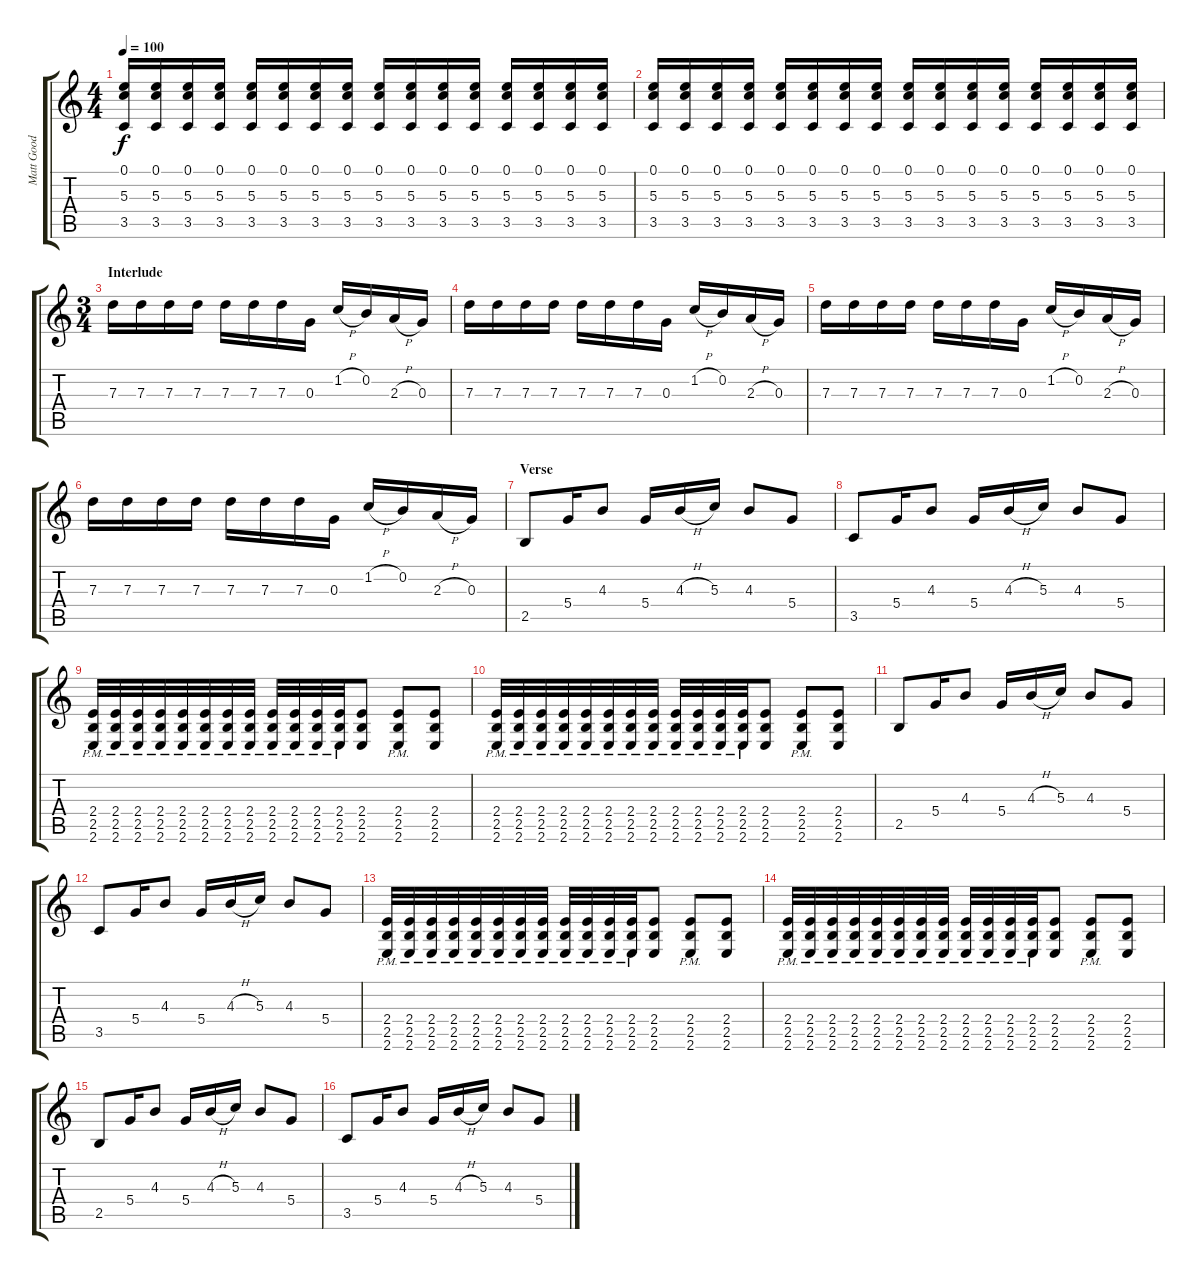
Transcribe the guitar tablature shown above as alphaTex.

\track ("Matt Good (Guitar)" "Matt Good ") {instrument distortionguitar}
\staff {score tabs}
\tuning (E4 B3 G3 D3 A2 D2) {hide}
\ts (4 4)
\tempo 100
\clef g2
\ks c
(0.1 5.3 3.5).16{dy f} (0.1 5.3 3.5).16 (0.1 5.3 3.5).16 (0.1 5.3 3.5).16 (0.1 5.3 3.5).16 (0.1 5.3 3.5).16 (0.1 5.3 3.5).16 (0.1 5.3 3.5).16 (0.1 5.3 3.5).16 (0.1 5.3 3.5).16 (0.1 5.3 3.5).16 (0.1 5.3 3.5).16 (0.1 5.3 3.5).16 (0.1 5.3 3.5).16 (0.1 5.3 3.5).16 (0.1 5.3 3.5).16 |
(0.1 5.3 3.5).16 (0.1 5.3 3.5).16 (0.1 5.3 3.5).16 (0.1 5.3 3.5).16 (0.1 5.3 3.5).16 (0.1 5.3 3.5).16 (0.1 5.3 3.5).16 (0.1 5.3 3.5).16 (0.1 5.3 3.5).16 (0.1 5.3 3.5).16 (0.1 5.3 3.5).16 (0.1 5.3 3.5).16 (0.1 5.3 3.5).16 (0.1 5.3 3.5).16 (0.1 5.3 3.5).16 (0.1 5.3 3.5).16 |
\ts (3 4)
\section ("" "Interlude")
7.3.16 7.3.16 7.3.16 7.3.16 7.3.16 7.3.16 7.3.16 0.3.16 1.2{h}.16 0.2.16 2.3{h}.16 0.3.16 |
7.3.16 7.3.16 7.3.16 7.3.16 7.3.16 7.3.16 7.3.16 0.3.16 1.2{h}.16 0.2.16 2.3{h}.16 0.3.16 |
7.3.16 7.3.16 7.3.16 7.3.16 7.3.16 7.3.16 7.3.16 0.3.16 1.2{h}.16 0.2.16 2.3{h}.16 0.3.16 |
7.3.16 7.3.16 7.3.16 7.3.16 7.3.16 7.3.16 7.3.16 0.3.16 1.2{h}.16 0.2.16 2.3{h}.16 0.3.16 |
\section ("" "Verse")
2.5.8 5.4.16 4.3.8 5.4.16 4.3{h}.16 5.3.16 4.3.8 5.4.8 |
3.5.8 5.4.16 4.3.8 5.4.16 4.3{h}.16 5.3.16 4.3.8 5.4.8 |
(2.4{pm} 2.5{pm} 2.6{pm}).32 (2.4{pm} 2.5{pm} 2.6{pm}).32 (2.4{pm} 2.5{pm} 2.6{pm}).32 (2.4{pm} 2.5{pm} 2.6{pm}).32 (2.4{pm} 2.5{pm} 2.6{pm}).32 (2.4{pm} 2.5{pm} 2.6{pm}).32 (2.4{pm} 2.5{pm} 2.6{pm}).32 (2.4{pm} 2.5{pm} 2.6{pm}).32 (2.4{pm} 2.5{pm} 2.6{pm}).32 (2.4{pm} 2.5{pm} 2.6{pm}).32 (2.4{pm} 2.5{pm} 2.6{pm}).32 (2.4{pm} 2.5{pm} 2.6{pm}).32 (2.4 2.5 2.6).8 (2.4{pm} 2.5{pm} 2.6{pm}).8 (2.4 2.5 2.6).8 |
(2.4{pm} 2.5{pm} 2.6{pm}).32 (2.4{pm} 2.5{pm} 2.6{pm}).32 (2.4{pm} 2.5{pm} 2.6{pm}).32 (2.4{pm} 2.5{pm} 2.6{pm}).32 (2.4{pm} 2.5{pm} 2.6{pm}).32 (2.4{pm} 2.5{pm} 2.6{pm}).32 (2.4{pm} 2.5{pm} 2.6{pm}).32 (2.4{pm} 2.5{pm} 2.6{pm}).32 (2.4{pm} 2.5{pm} 2.6{pm}).32 (2.4{pm} 2.5{pm} 2.6{pm}).32 (2.4{pm} 2.5{pm} 2.6{pm}).32 (2.4{pm} 2.5{pm} 2.6{pm}).32 (2.4 2.5 2.6).8 (2.4{pm} 2.5{pm} 2.6{pm}).8 (2.4 2.5 2.6).8 |
2.5.8 5.4.16 4.3.8 5.4.16 4.3{h}.16 5.3.16 4.3.8 5.4.8 |
3.5.8 5.4.16 4.3.8 5.4.16 4.3{h}.16 5.3.16 4.3.8 5.4.8 |
(2.4{pm} 2.5{pm} 2.6{pm}).32 (2.4{pm} 2.5{pm} 2.6{pm}).32 (2.4{pm} 2.5{pm} 2.6{pm}).32 (2.4{pm} 2.5{pm} 2.6{pm}).32 (2.4{pm} 2.5{pm} 2.6{pm}).32 (2.4{pm} 2.5{pm} 2.6{pm}).32 (2.4{pm} 2.5{pm} 2.6{pm}).32 (2.4{pm} 2.5{pm} 2.6{pm}).32 (2.4{pm} 2.5{pm} 2.6{pm}).32 (2.4{pm} 2.5{pm} 2.6{pm}).32 (2.4{pm} 2.5{pm} 2.6{pm}).32 (2.4{pm} 2.5{pm} 2.6{pm}).32 (2.4 2.5 2.6).8 (2.4{pm} 2.5{pm} 2.6{pm}).8 (2.4 2.5 2.6).8 |
(2.4{pm} 2.5{pm} 2.6{pm}).32 (2.4{pm} 2.5{pm} 2.6{pm}).32 (2.4{pm} 2.5{pm} 2.6{pm}).32 (2.4{pm} 2.5{pm} 2.6{pm}).32 (2.4{pm} 2.5{pm} 2.6{pm}).32 (2.4{pm} 2.5{pm} 2.6{pm}).32 (2.4{pm} 2.5{pm} 2.6{pm}).32 (2.4{pm} 2.5{pm} 2.6{pm}).32 (2.4{pm} 2.5{pm} 2.6{pm}).32 (2.4{pm} 2.5{pm} 2.6{pm}).32 (2.4{pm} 2.5{pm} 2.6{pm}).32 (2.4{pm} 2.5{pm} 2.6{pm}).32 (2.4 2.5 2.6).8 (2.4{pm} 2.5{pm} 2.6{pm}).8 (2.4 2.5 2.6).8 |
2.5.8 5.4.16 4.3.8 5.4.16 4.3{h}.16 5.3.16 4.3.8 5.4.8 |
3.5.8 5.4.16 4.3.8 5.4.16 4.3{h}.16 5.3.16 4.3.8 5.4.8
